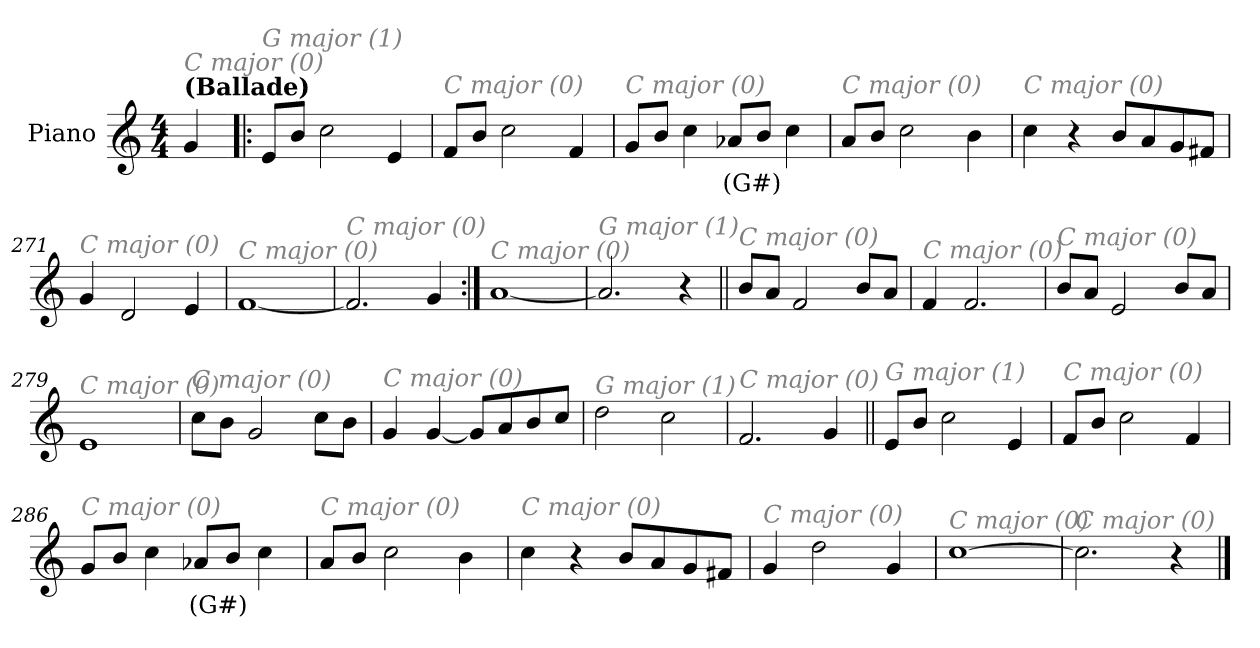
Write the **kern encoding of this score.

**kern	**text
*part1	*part1
*staff1	*staff1
*I"Piano	*
*I'Pno.	*
*clefG2	*
*k[]	*
*M4/4	*
=1	=1
!LO:TX:a:B:t=(Ballade)	!
!LO:TX:i:color=#808080:t=C major (0)	!
4g/	.
=266!|:	=266!|:
!LO:TX:i:color=#808080:t=G major (1)	!
8e/L	.
8b/J	.
2cc\	.
4e/	.
=267	=267
!LO:TX:i:color=#808080:t=C major (0)	!
8f/L	.
8b/J	.
2cc\	.
4f/	.
=268	=268
!LO:TX:i:color=#808080:t=C major (0)	!
8g/L	.
8b/J	.
4cc\	.
8a-Xi/L	(G#)
8b/J	.
4cc\	.
=269	=269
!LO:TX:i:color=#808080:t=C major (0)	!
8a/L	.
8b/J	.
2cc\	.
4b\	.
!!LO:LB:g=z
=270	=270
!LO:TX:i:color=#808080:t=C major (0)	!
4cc\	.
4r	.
8b/L	.
8a/	.
8g/	.
8f#X/J	.
=271	=271
!LO:TX:i:color=#808080:t=C major (0)	!
4g/	.
2d/	.
4e/	.
=272	=272
!LO:TX:i:color=#808080:t=C major (0)	!
[1f	.
=273	=273
!LO:TX:i:color=#808080:t=C major (0)	!
2.f/]	.
4g/	.
!!LO:LB:g=z
=274:|!	=274:|!
!LO:TX:i:color=#808080:t=C major (0)	!
[1a	.
=275	=275
!LO:TX:i:color=#808080:t=G major (1)	!
2.a/]	.
4r	.
=276||	=276||
!LO:TX:i:color=#808080:t=C major (0)	!
8b/L	.
8a/J	.
2f/	.
8b/L	.
8a/J	.
=277	=277
!LO:TX:i:color=#808080:t=C major (0)	!
4f/	.
2.f/	.
!!LO:LB:g=z
=278	=278
!LO:TX:i:color=#808080:t=C major (0)	!
8b/L	.
8a/J	.
2e/	.
8b/L	.
8a/J	.
=279	=279
!LO:TX:i:color=#808080:t=C major (0)	!
1e	.
=280	=280
!LO:TX:i:color=#808080:t=C major (0)	!
8cc\L	.
8b\J	.
2g/	.
8cc\L	.
8b\J	.
=281	=281
!LO:TX:i:color=#808080:t=C major (0)	!
4g/	.
[4g/	.
8g/L]	.
8a/	.
8b/	.
8cc/J	.
!!LO:LB:g=z
=282	=282
!LO:TX:i:color=#808080:t=G major (1)	!
2dd\	.
2cc\	.
=283	=283
!LO:TX:i:color=#808080:t=C major (0)	!
2.f/	.
4g/	.
=284||	=284||
!LO:TX:i:color=#808080:t=G major (1)	!
8e/L	.
8b/J	.
2cc\	.
4e/	.
=285	=285
!LO:TX:i:color=#808080:t=C major (0)	!
8f/L	.
8b/J	.
2cc\	.
4f/	.
!!LO:LB:g=z
=286	=286
!LO:TX:i:color=#808080:t=C major (0)	!
8g/L	.
8b/J	.
4cc\	.
8a-Xi/L	(G#)
8b/J	.
4cc\	.
=287	=287
!LO:TX:i:color=#808080:t=C major (0)	!
8a/L	.
8b/J	.
2cc\	.
4b\	.
=288	=288
!LO:TX:i:color=#808080:t=C major (0)	!
4cc\	.
4r	.
8b/L	.
8a/	.
8g/	.
8f#X/J	.
=289	=289
!LO:TX:i:color=#808080:t=C major (0)	!
4g/	.
2dd\	.
4g/	.
=290	=290
!LO:TX:i:color=#808080:t=C major (0)	!
[1cc	.
=291	=291
!LO:TX:i:color=#808080:t=C major (0)	!
2.cc\]	.
4r	.
==	==
*-	*-
